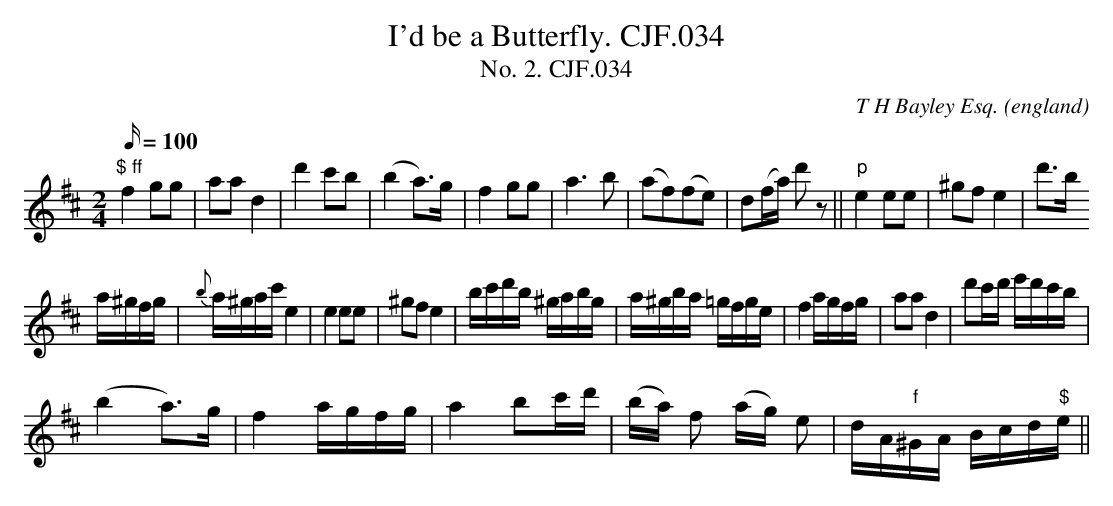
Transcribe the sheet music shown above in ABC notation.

X:1
T:I'd be a Butterfly. CJF.034
T:No. 2. CJF.034
O:england
M:2/4
L:1/16
Q:100
C:T H Bayley Esq.
K:D
"$ ff"f4g2g2|a2a2d4|d'4c'2b2|(b4a3)g|f4g2g2|a6b2|\
(a2f2)(f2e2)|d2(fa) d'2z2h||"p"e4e2e2|^g2f2e4|d'3b
a^gfg|{b}a^gac'e4|e4e2e2|^g2f2e4|bc'd'b ^gabg|\
a^gba =gfge|f4agfg|a2a2d4|d'2c'd' e'd'c'b|
(b4a3)g|f4agfg|a4b2c'd'|(ba) f2 (ag) e2|dA"f"^GA Bcd"$"e||
